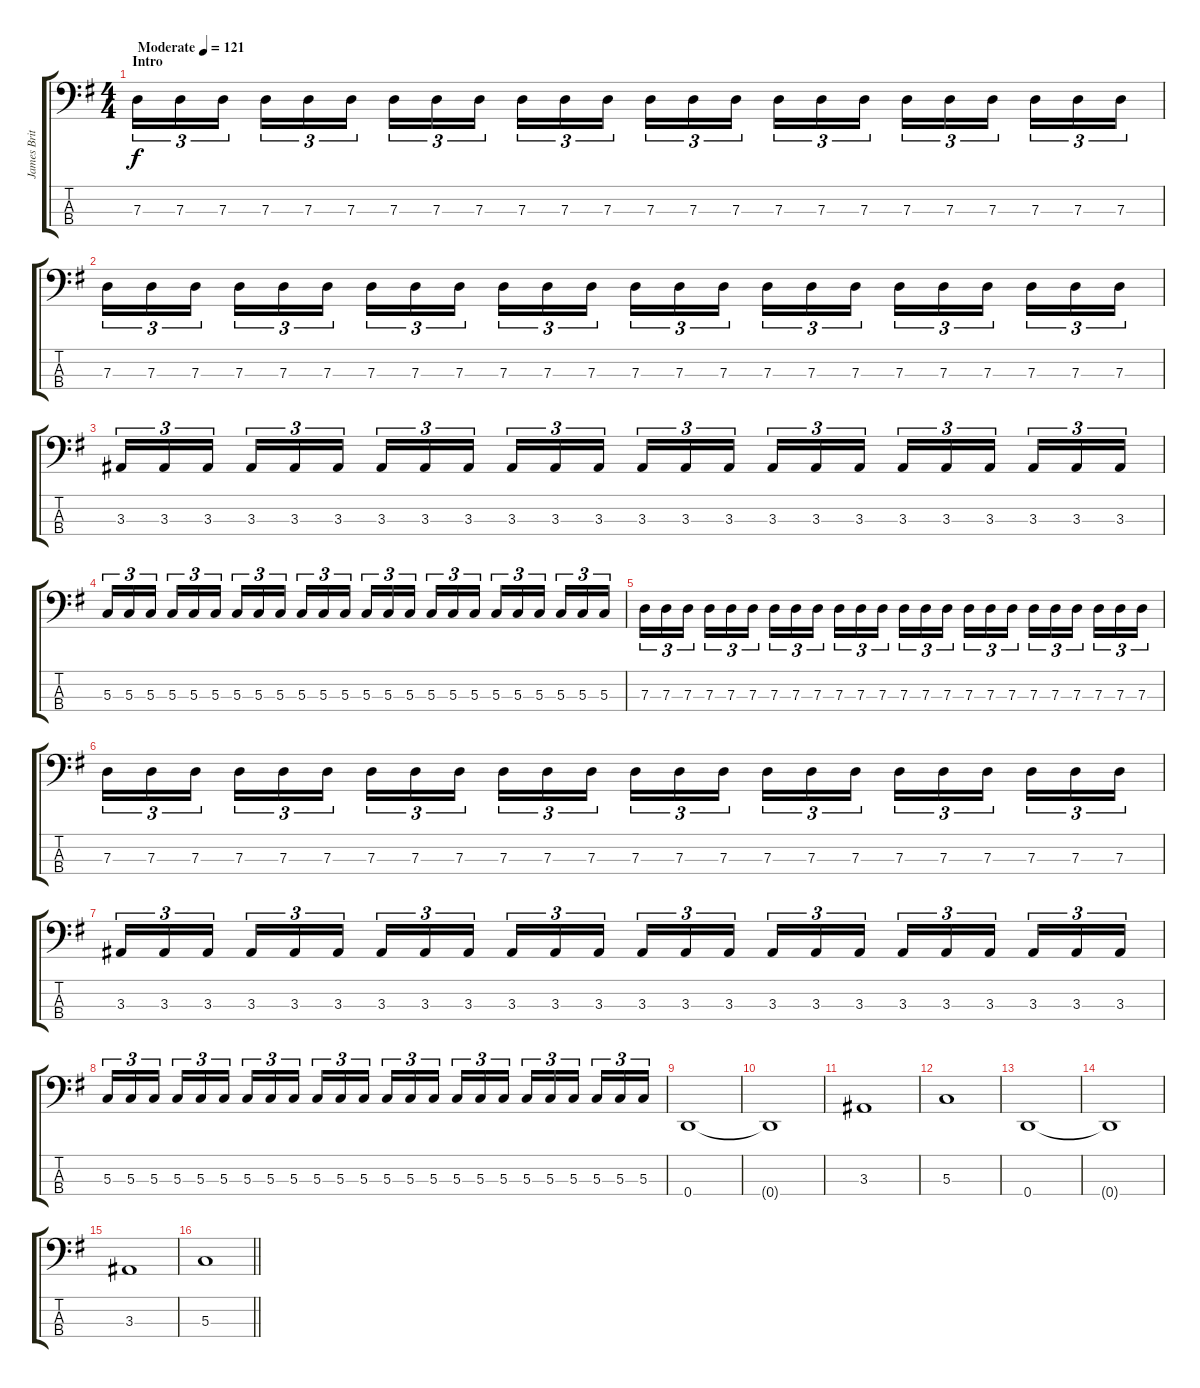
\track ("James Britton" "James Brit") {instrument electricbasspick}
\staff {score tabs}
\tuning (F2 C2 G1 D1) {hide}
\ts (4 4)
\section ("" "Intro")
\tempo (121 "Moderate")
\clef f4
\ks g
7.3.16{tu (3 2) dy f instrument electricbasspick} 7.3.16{tu (3 2)} 7.3.16{tu (3 2) beam splitsecondary} 7.3.16{tu (3 2)} 7.3.16{tu (3 2)} 7.3.16{tu (3 2)} 7.3.16{tu (3 2)} 7.3.16{tu (3 2)} 7.3.16{tu (3 2) beam splitsecondary} 7.3.16{tu (3 2)} 7.3.16{tu (3 2)} 7.3.16{tu (3 2)} 7.3.16{tu (3 2)} 7.3.16{tu (3 2)} 7.3.16{tu (3 2) beam splitsecondary} 7.3.16{tu (3 2)} 7.3.16{tu (3 2)} 7.3.16{tu (3 2)} 7.3.16{tu (3 2)} 7.3.16{tu (3 2)} 7.3.16{tu (3 2) beam splitsecondary} 7.3.16{tu (3 2)} 7.3.16{tu (3 2)} 7.3.16{tu (3 2)} |
7.3.16{tu (3 2)} 7.3.16{tu (3 2)} 7.3.16{tu (3 2) beam splitsecondary} 7.3.16{tu (3 2)} 7.3.16{tu (3 2)} 7.3.16{tu (3 2)} 7.3.16{tu (3 2)} 7.3.16{tu (3 2)} 7.3.16{tu (3 2) beam splitsecondary} 7.3.16{tu (3 2)} 7.3.16{tu (3 2)} 7.3.16{tu (3 2)} 7.3.16{tu (3 2)} 7.3.16{tu (3 2)} 7.3.16{tu (3 2) beam splitsecondary} 7.3.16{tu (3 2)} 7.3.16{tu (3 2)} 7.3.16{tu (3 2)} 7.3.16{tu (3 2)} 7.3.16{tu (3 2)} 7.3.16{tu (3 2) beam splitsecondary} 7.3.16{tu (3 2)} 7.3.16{tu (3 2)} 7.3.16{tu (3 2)} |
3.3.16{tu (3 2)} 3.3.16{tu (3 2)} 3.3.16{tu (3 2) beam splitsecondary} 3.3.16{tu (3 2)} 3.3.16{tu (3 2)} 3.3.16{tu (3 2)} 3.3.16{tu (3 2)} 3.3.16{tu (3 2)} 3.3.16{tu (3 2) beam splitsecondary} 3.3.16{tu (3 2)} 3.3.16{tu (3 2)} 3.3.16{tu (3 2)} 3.3.16{tu (3 2)} 3.3.16{tu (3 2)} 3.3.16{tu (3 2) beam splitsecondary} 3.3.16{tu (3 2)} 3.3.16{tu (3 2)} 3.3.16{tu (3 2)} 3.3.16{tu (3 2)} 3.3.16{tu (3 2)} 3.3.16{tu (3 2) beam splitsecondary} 3.3.16{tu (3 2)} 3.3.16{tu (3 2)} 3.3.16{tu (3 2)} |
5.3.16{tu (3 2)} 5.3.16{tu (3 2)} 5.3.16{tu (3 2) beam splitsecondary} 5.3.16{tu (3 2)} 5.3.16{tu (3 2)} 5.3.16{tu (3 2)} 5.3.16{tu (3 2)} 5.3.16{tu (3 2)} 5.3.16{tu (3 2) beam splitsecondary} 5.3.16{tu (3 2)} 5.3.16{tu (3 2)} 5.3.16{tu (3 2)} 5.3.16{tu (3 2)} 5.3.16{tu (3 2)} 5.3.16{tu (3 2) beam splitsecondary} 5.3.16{tu (3 2)} 5.3.16{tu (3 2)} 5.3.16{tu (3 2)} 5.3.16{tu (3 2)} 5.3.16{tu (3 2)} 5.3.16{tu (3 2) beam splitsecondary} 5.3.16{tu (3 2)} 5.3.16{tu (3 2)} 5.3.16{tu (3 2)} |
7.3.16{tu (3 2)} 7.3.16{tu (3 2)} 7.3.16{tu (3 2) beam splitsecondary} 7.3.16{tu (3 2)} 7.3.16{tu (3 2)} 7.3.16{tu (3 2)} 7.3.16{tu (3 2)} 7.3.16{tu (3 2)} 7.3.16{tu (3 2) beam splitsecondary} 7.3.16{tu (3 2)} 7.3.16{tu (3 2)} 7.3.16{tu (3 2)} 7.3.16{tu (3 2)} 7.3.16{tu (3 2)} 7.3.16{tu (3 2) beam splitsecondary} 7.3.16{tu (3 2)} 7.3.16{tu (3 2)} 7.3.16{tu (3 2)} 7.3.16{tu (3 2)} 7.3.16{tu (3 2)} 7.3.16{tu (3 2) beam splitsecondary} 7.3.16{tu (3 2)} 7.3.16{tu (3 2)} 7.3.16{tu (3 2)} |
7.3.16{tu (3 2)} 7.3.16{tu (3 2)} 7.3.16{tu (3 2) beam splitsecondary} 7.3.16{tu (3 2)} 7.3.16{tu (3 2)} 7.3.16{tu (3 2)} 7.3.16{tu (3 2)} 7.3.16{tu (3 2)} 7.3.16{tu (3 2) beam splitsecondary} 7.3.16{tu (3 2)} 7.3.16{tu (3 2)} 7.3.16{tu (3 2)} 7.3.16{tu (3 2)} 7.3.16{tu (3 2)} 7.3.16{tu (3 2) beam splitsecondary} 7.3.16{tu (3 2)} 7.3.16{tu (3 2)} 7.3.16{tu (3 2)} 7.3.16{tu (3 2)} 7.3.16{tu (3 2)} 7.3.16{tu (3 2) beam splitsecondary} 7.3.16{tu (3 2)} 7.3.16{tu (3 2)} 7.3.16{tu (3 2)} |
3.3.16{tu (3 2)} 3.3.16{tu (3 2)} 3.3.16{tu (3 2) beam splitsecondary} 3.3.16{tu (3 2)} 3.3.16{tu (3 2)} 3.3.16{tu (3 2)} 3.3.16{tu (3 2)} 3.3.16{tu (3 2)} 3.3.16{tu (3 2) beam splitsecondary} 3.3.16{tu (3 2)} 3.3.16{tu (3 2)} 3.3.16{tu (3 2)} 3.3.16{tu (3 2)} 3.3.16{tu (3 2)} 3.3.16{tu (3 2) beam splitsecondary} 3.3.16{tu (3 2)} 3.3.16{tu (3 2)} 3.3.16{tu (3 2)} 3.3.16{tu (3 2)} 3.3.16{tu (3 2)} 3.3.16{tu (3 2) beam splitsecondary} 3.3.16{tu (3 2)} 3.3.16{tu (3 2)} 3.3.16{tu (3 2)} |
5.3.16{tu (3 2)} 5.3.16{tu (3 2)} 5.3.16{tu (3 2) beam splitsecondary} 5.3.16{tu (3 2)} 5.3.16{tu (3 2)} 5.3.16{tu (3 2)} 5.3.16{tu (3 2)} 5.3.16{tu (3 2)} 5.3.16{tu (3 2) beam splitsecondary} 5.3.16{tu (3 2)} 5.3.16{tu (3 2)} 5.3.16{tu (3 2)} 5.3.16{tu (3 2)} 5.3.16{tu (3 2)} 5.3.16{tu (3 2) beam splitsecondary} 5.3.16{tu (3 2)} 5.3.16{tu (3 2)} 5.3.16{tu (3 2)} 5.3.16{tu (3 2)} 5.3.16{tu (3 2)} 5.3.16{tu (3 2) beam splitsecondary} 5.3.16{tu (3 2)} 5.3.16{tu (3 2)} 5.3.16{tu (3 2)} |
0.4.1 |
0.4{t}.1 |
3.3.1 |
5.3.1 |
0.4.1 |
0.4{t}.1 |
3.3.1 |
\barLineRight lightlight
5.3.1
